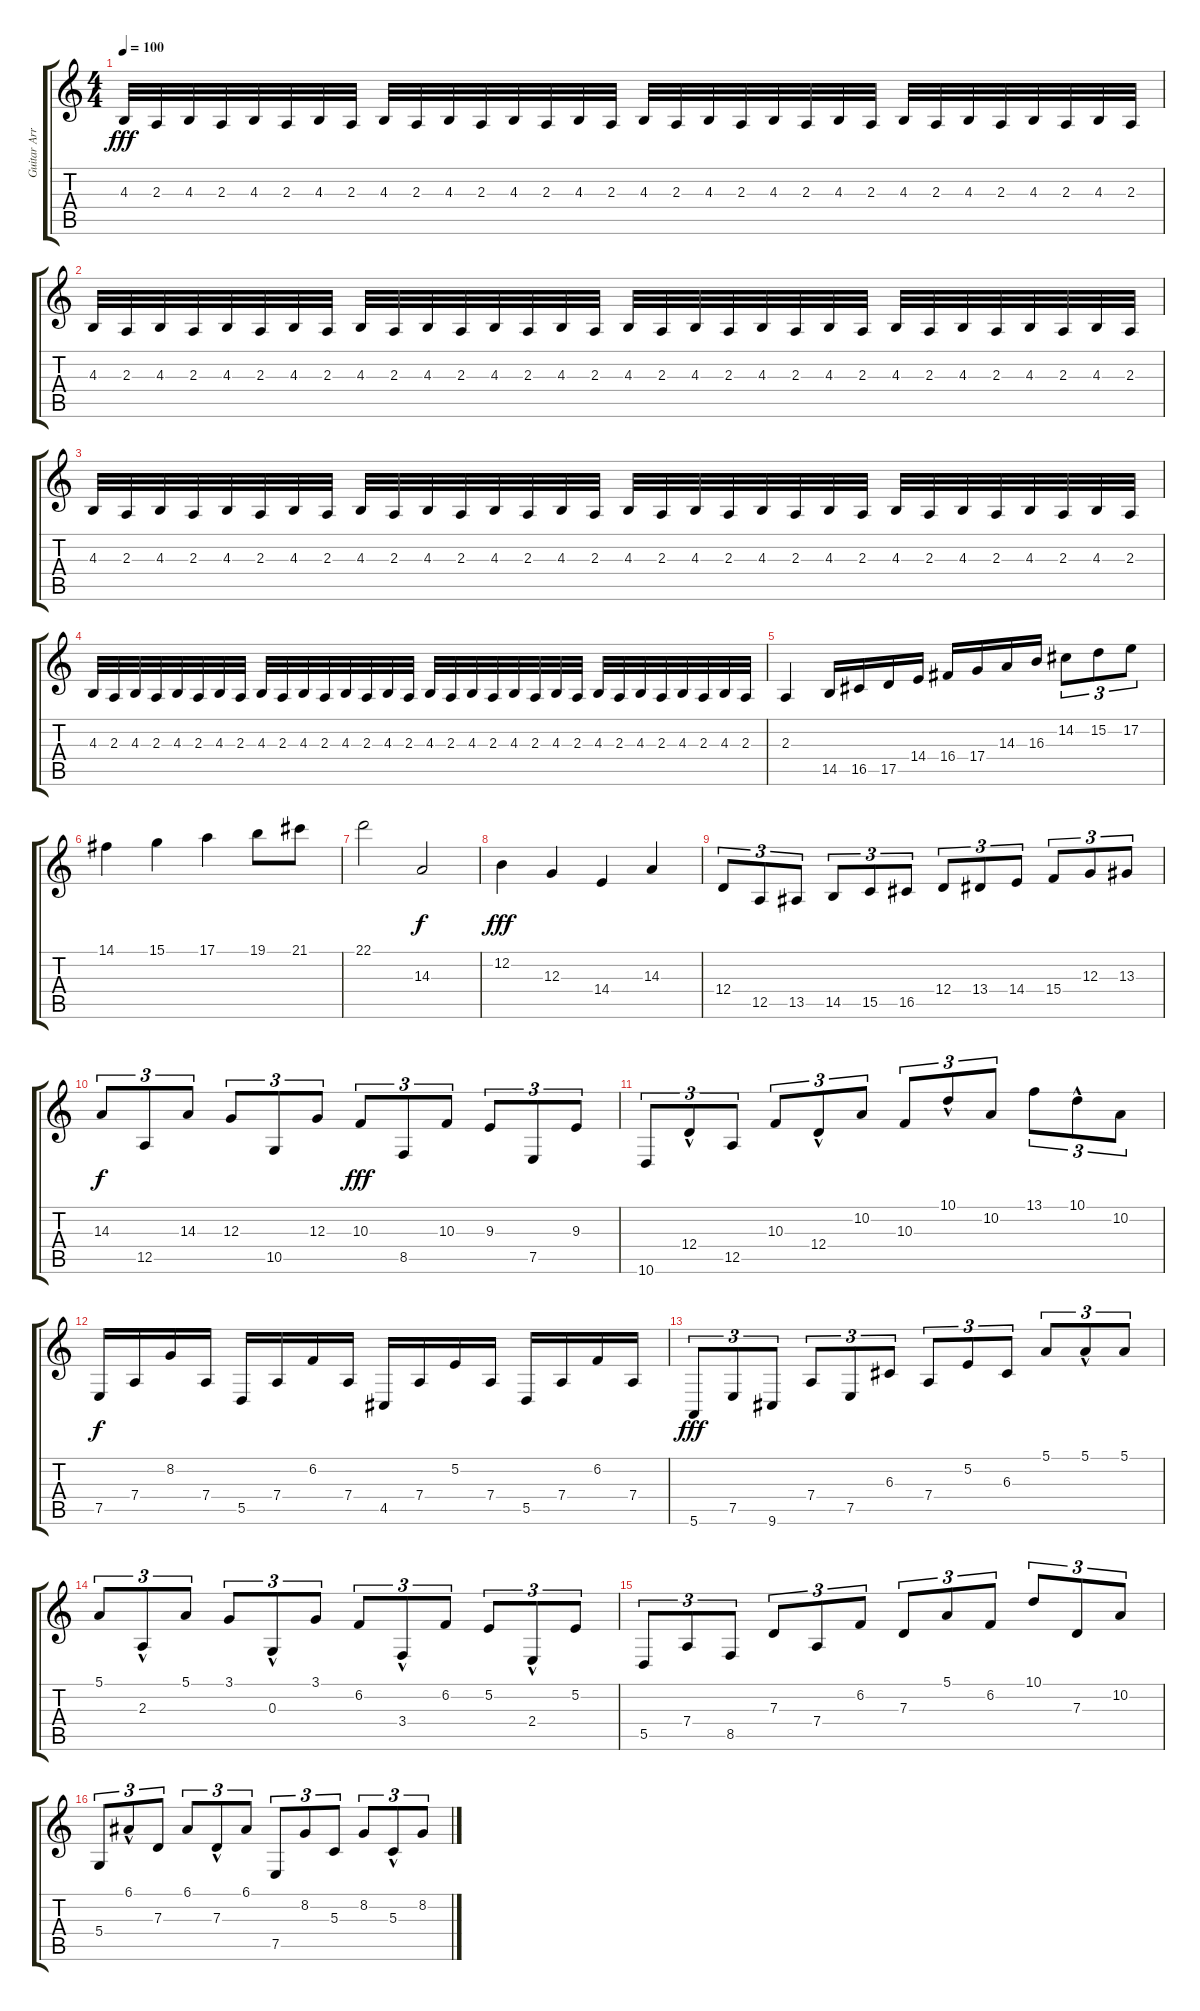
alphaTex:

\track ("Guitar Arrangement" "Guitar Arr") {instrument violin}
\staff {score tabs}
\tuning (E4 B3 G3 D3 A2 E2) {hide}
\ts (4 4)
\tempo 100
\clef g2
\ks c
4.3.32{dy fff} 2.3.32 4.3.32 2.3.32 4.3.32 2.3.32 4.3.32 2.3.32 4.3.32 2.3.32 4.3.32 2.3.32 4.3.32 2.3.32 4.3.32 2.3.32 4.3.32 2.3.32 4.3.32 2.3.32 4.3.32 2.3.32 4.3.32 2.3.32 4.3.32 2.3.32 4.3.32 2.3.32 4.3.32 2.3.32 4.3.32 2.3.32 |
4.3.32 2.3.32 4.3.32 2.3.32 4.3.32 2.3.32 4.3.32 2.3.32 4.3.32 2.3.32 4.3.32 2.3.32 4.3.32 2.3.32 4.3.32 2.3.32 4.3.32 2.3.32 4.3.32 2.3.32 4.3.32 2.3.32 4.3.32 2.3.32 4.3.32 2.3.32 4.3.32 2.3.32 4.3.32 2.3.32 4.3.32 2.3.32 |
4.3.32 2.3.32 4.3.32 2.3.32 4.3.32 2.3.32 4.3.32 2.3.32 4.3.32 2.3.32 4.3.32 2.3.32 4.3.32 2.3.32 4.3.32 2.3.32 4.3.32 2.3.32 4.3.32 2.3.32 4.3.32 2.3.32 4.3.32 2.3.32 4.3.32 2.3.32 4.3.32 2.3.32 4.3.32 2.3.32 4.3.32 2.3.32 |
4.3.32 2.3.32 4.3.32 2.3.32 4.3.32 2.3.32 4.3.32 2.3.32 4.3.32 2.3.32 4.3.32 2.3.32 4.3.32 2.3.32 4.3.32 2.3.32 4.3.32 2.3.32 4.3.32 2.3.32 4.3.32 2.3.32 4.3.32 2.3.32 4.3.32 2.3.32 4.3.32 2.3.32 4.3.32 2.3.32 4.3.32 2.3.32 |
2.3.4 14.5.16 16.5.16 17.5.16 14.4.16 16.4.16 17.4.16 14.3.16 16.3.16 14.2.8{tu (3 2)} 15.2.8{tu (3 2)} 17.2.8{tu (3 2)} |
14.1.4 15.1.4 17.1.4 19.1.8 21.1.8 |
22.1.2 14.3.2{dy f} |
12.2.4{dy fff} 12.3.4 14.4.4 14.3.4 |
12.4.8{tu (3 2)} 12.5.8{tu (3 2)} 13.5.8{tu (3 2)} 14.5.8{tu (3 2)} 15.5.8{tu (3 2)} 16.5.8{tu (3 2)} 12.4.8{tu (3 2)} 13.4.8{tu (3 2)} 14.4.8{tu (3 2)} 15.4.8{tu (3 2)} 12.3.8{tu (3 2)} 13.3.8{tu (3 2)} |
14.3.8{tu (3 2) dy f} 12.5.8{tu (3 2)} 14.3.8{tu (3 2)} 12.3.8{tu (3 2)} 10.5.8{tu (3 2)} 12.3.8{tu (3 2)} 10.3.8{tu (3 2) dy fff} 8.5.8{tu (3 2)} 10.3.8{tu (3 2)} 9.3.8{tu (3 2)} 7.5.8{tu (3 2)} 9.3.8{tu (3 2)} |
10.6.8{tu (3 2)} 12.4{hac}.8{tu (3 2)} 12.5.8{tu (3 2)} 10.3.8{tu (3 2)} 12.4{hac}.8{tu (3 2)} 10.2.8{tu (3 2)} 10.3.8{tu (3 2)} 10.1{hac}.8{tu (3 2)} 10.2.8{tu (3 2)} 13.1.8{tu (3 2)} 10.1{hac}.8{tu (3 2)} 10.2.8{tu (3 2)} |
7.5.16{dy f} 7.4.16 8.2.16 7.4.16 5.5.16 7.4.16 6.2.16 7.4.16 4.5.16 7.4.16 5.2.16 7.4.16 5.5.16 7.4.16 6.2.16 7.4.16 |
5.6.8{tu (3 2) dy fff} 7.5.8{tu (3 2)} 9.6.8{tu (3 2)} 7.4.8{tu (3 2)} 7.5.8{tu (3 2)} 6.3.8{tu (3 2)} 7.4.8{tu (3 2)} 5.2.8{tu (3 2)} 6.3.8{tu (3 2)} 5.1.8{tu (3 2)} 5.1{hac}.8{tu (3 2)} 5.1.8{tu (3 2)} |
5.1.8{tu (3 2)} 2.3{hac}.8{tu (3 2)} 5.1.8{tu (3 2)} 3.1.8{tu (3 2)} 0.3{hac}.8{tu (3 2)} 3.1.8{tu (3 2)} 6.2.8{tu (3 2)} 3.4{hac}.8{tu (3 2)} 6.2.8{tu (3 2)} 5.2.8{tu (3 2)} 2.4{hac}.8{tu (3 2)} 5.2.8{tu (3 2)} |
5.5.8{tu (3 2)} 7.4.8{tu (3 2)} 8.5.8{tu (3 2)} 7.3.8{tu (3 2)} 7.4.8{tu (3 2)} 6.2.8{tu (3 2)} 7.3.8{tu (3 2)} 5.1.8{tu (3 2)} 6.2.8{tu (3 2)} 10.1.8{tu (3 2)} 7.3.8{tu (3 2)} 10.2.8{tu (3 2)} |
5.4.8{tu (3 2)} 6.1{hac}.8{tu (3 2)} 7.3.8{tu (3 2)} 6.1.8{tu (3 2)} 7.3{hac}.8{tu (3 2)} 6.1.8{tu (3 2)} 7.5.8{tu (3 2)} 8.2.8{tu (3 2)} 5.3.8{tu (3 2)} 8.2.8{tu (3 2)} 5.3{hac}.8{tu (3 2)} 8.2.8{tu (3 2)}
